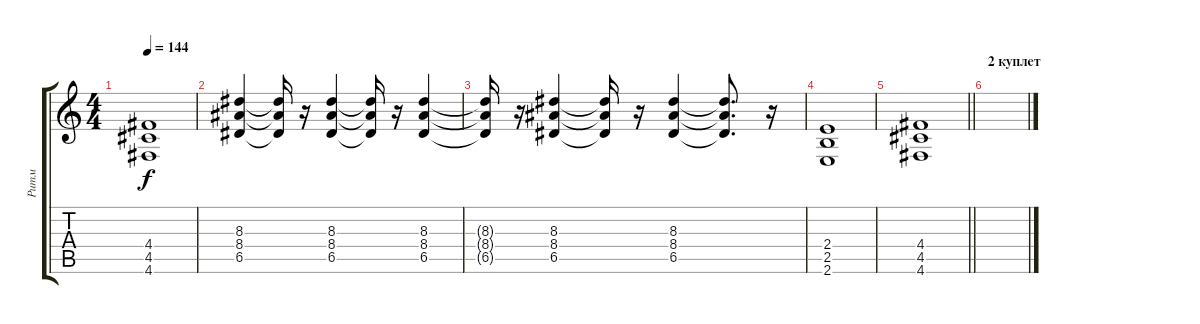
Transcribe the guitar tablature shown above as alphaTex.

\track ("Ритм" "Ритм") {instrument distortionguitar}
\staff {score tabs}
\tuning (E4 B3 G3 D3 A2 D2) {hide}
\ts (4 4)
\tempo 144
\clef g2
\ks c
(4.4 4.5 4.6).1{dy f} |
(8.3 8.4 6.5).4 (8.3{t} 8.4{t} 6.5{t}).16 r.16 (8.3 8.4 6.5).4 (8.3{t} 8.4{t} 6.5{t}).16 r.16 (8.3 8.4 6.5).4 |
(8.3{t} 8.4{t} 6.5{t}).16 r.16 (8.3 8.4 6.5).4 (8.3{t} 8.4{t} 6.5{t}).16 r.16 (8.3 8.4 6.5).4 (8.3{t} 8.4{t} 6.5{t}).8{d} r.16 |
(2.4 2.5 2.6).1 |
\barLineRight lightlight
(4.4 4.5 4.6).1 |
\section ("" "2 куплет")
